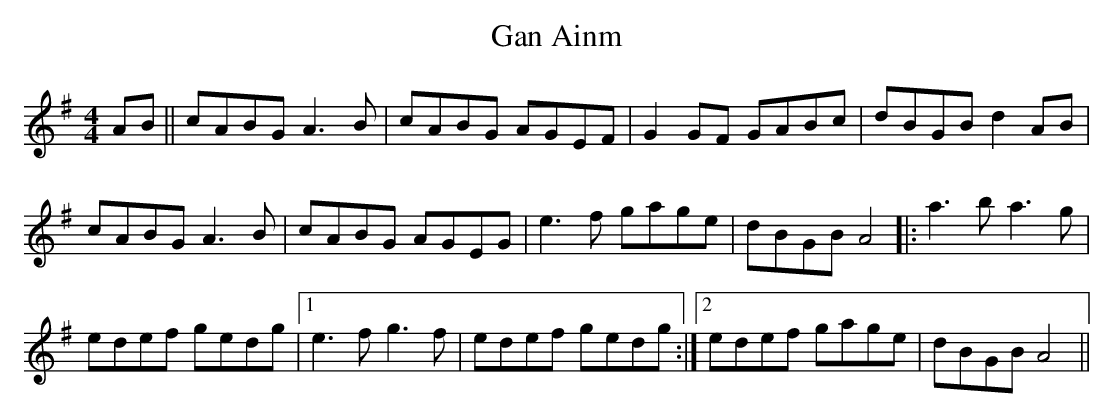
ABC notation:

X:1
T:Gan Ainm
M:4/4
L:1/8
K:G
AB || cABG A3B | cABG AGEF | G2GF GABc | dBGB d2AB |
cABG A3B | cABG AGEG | e3f gage | dBGB A4 |:a3b a3g |
edef gedg |1 e3f g3f | edef gedg :|2 edef gage | dBGB A4 ||
